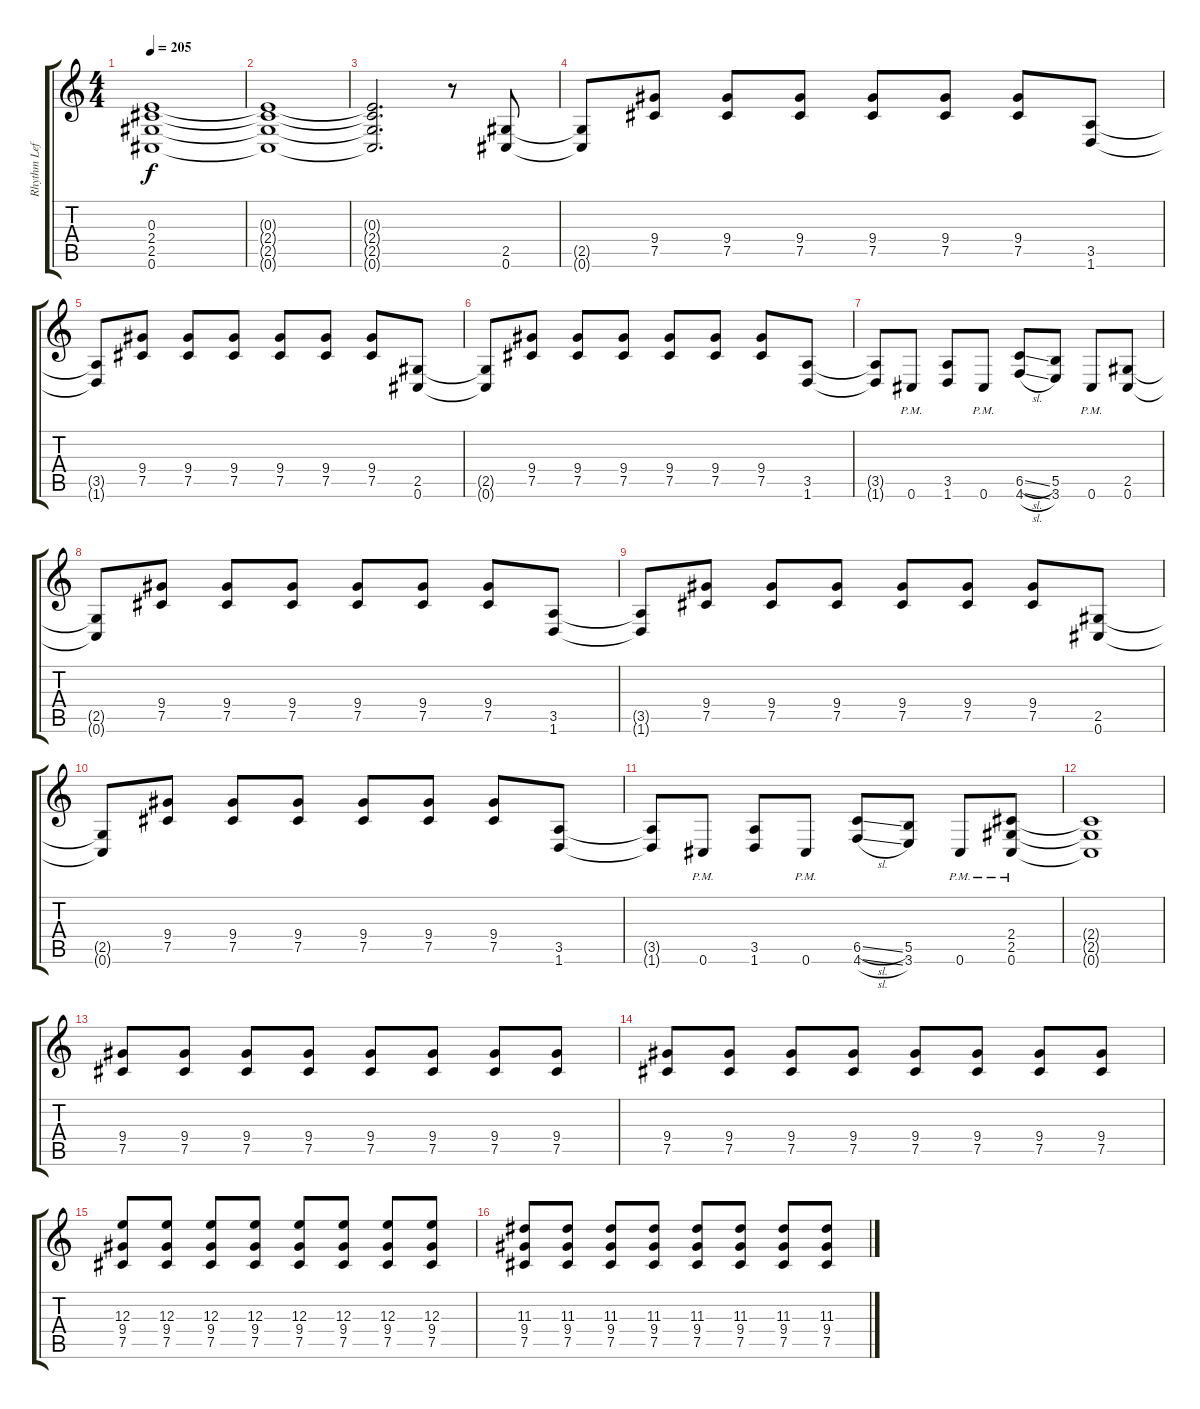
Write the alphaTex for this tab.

\track ("Rhythm Left" "Rhythm Lef") {instrument distortionguitar}
\staff {score tabs}
\tuning (Db4 Ab3 E3 B2 Gb2 Db2) {hide}
\ts (4 4)
\tempo 205
\clef g2
\ks c
(0.3{t} 2.4{t} 2.5{t} 0.6{t}).1{dy f} |
(0.3{t} 2.4{t} 2.5{t} 0.6{t}).1 |
(0.3{t} 2.4{t} 2.5{t} 0.6{t}).2{d} r.8 (2.5 0.6).8 |
(2.5{t} 0.6{t}).8 (9.4 7.5).8 (9.4 7.5).8 (9.4 7.5).8 (9.4 7.5).8 (9.4 7.5).8 (9.4 7.5).8 (3.5 1.6).8 |
(3.5{t} 1.6{t}).8 (9.4 7.5).8 (9.4 7.5).8 (9.4 7.5).8 (9.4 7.5).8 (9.4 7.5).8 (9.4 7.5).8 (2.5 0.6).8 |
(2.5{t} 0.6{t}).8 (9.4 7.5).8 (9.4 7.5).8 (9.4 7.5).8 (9.4 7.5).8 (9.4 7.5).8 (9.4 7.5).8 (3.5 1.6).8 |
(3.5{t} 1.6{t}).8 0.6{pm}.8 (3.5 1.6).8 0.6{pm}.8 (6.5{sl} 4.6{sl}).8 (5.5 3.6).8 0.6{pm}.8 (2.5 0.6).8 |
(2.5{t} 0.6{t}).8 (9.4 7.5).8 (9.4 7.5).8 (9.4 7.5).8 (9.4 7.5).8 (9.4 7.5).8 (9.4 7.5).8 (3.5 1.6).8 |
(3.5{t} 1.6{t}).8 (9.4 7.5).8 (9.4 7.5).8 (9.4 7.5).8 (9.4 7.5).8 (9.4 7.5).8 (9.4 7.5).8 (2.5 0.6).8 |
(2.5{t} 0.6{t}).8 (9.4 7.5).8 (9.4 7.5).8 (9.4 7.5).8 (9.4 7.5).8 (9.4 7.5).8 (9.4 7.5).8 (3.5 1.6).8 |
(3.5{t} 1.6{t}).8 0.6{pm}.8 (3.5 1.6).8 0.6{pm}.8 (6.5{sl} 4.6{sl}).8 (5.5 3.6).8 0.6{pm}.8 (2.4{pm} 2.5{pm} 0.6{pm}).8 |
(2.4{t} 2.5{t} 0.6{t}).1 |
(9.4 7.5).8 (9.4 7.5).8 (9.4 7.5).8 (9.4 7.5).8 (9.4 7.5).8 (9.4 7.5).8 (9.4 7.5).8 (9.4 7.5).8 |
(9.4 7.5).8 (9.4 7.5).8 (9.4 7.5).8 (9.4 7.5).8 (9.4 7.5).8 (9.4 7.5).8 (9.4 7.5).8 (9.4 7.5).8 |
(12.3 9.4 7.5).8 (12.3 9.4 7.5).8 (12.3 9.4 7.5).8 (12.3 9.4 7.5).8 (12.3 9.4 7.5).8 (12.3 9.4 7.5).8 (12.3 9.4 7.5).8 (12.3 9.4 7.5).8 |
(11.3 9.4 7.5).8 (11.3 9.4 7.5).8 (11.3 9.4 7.5).8 (11.3 9.4 7.5).8 (11.3 9.4 7.5).8 (11.3 9.4 7.5).8 (11.3 9.4 7.5).8 (11.3 9.4 7.5).8
